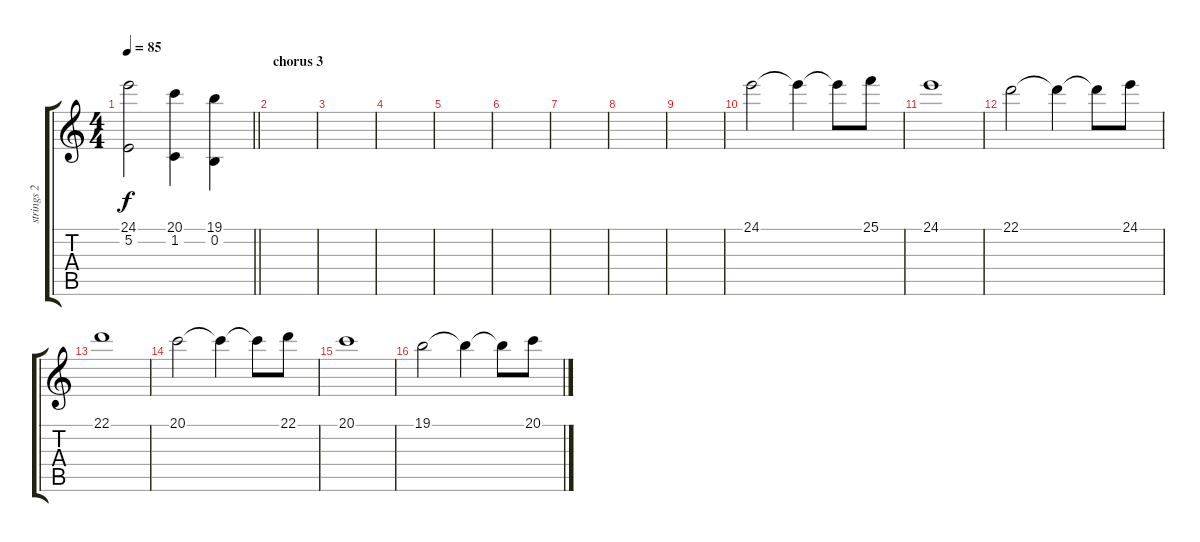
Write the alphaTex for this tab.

\track ("strings 2" "strings 2") {instrument stringensemble2}
\staff {score tabs}
\tuning (E4 B3 G3 D3 A2 E2) {hide}
\ts (4 4)
\tempo 85
\clef g2
\barLineRight lightlight
\ks c
(24.1 5.2).2{dy f} (20.1 1.2).4 (19.1 0.2).4 |
\section ("" "chorus 3")
|
|
|
|
|
|
|
|
24.1.2 24.1{t}.4 24.1{t}.8 25.1.8 |
24.1.1 |
22.1.2 22.1{t}.4 22.1{t}.8 24.1.8 |
22.1.1 |
20.1.2 20.1{t}.4 20.1{t}.8 22.1.8 |
20.1.1 |
19.1.2 19.1{t}.4 19.1{t}.8 20.1.8
